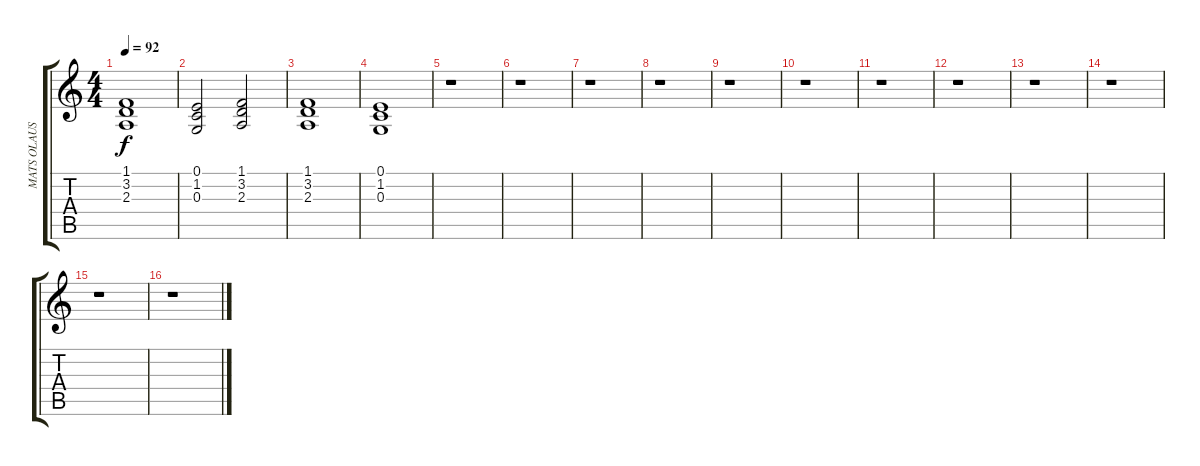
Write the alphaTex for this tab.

\track ("MATS OLAUSSON" "MATS OLAUS") {instrument reedorgan}
\staff {score tabs}
\tuning (E4 B3 G3 D3 A2 E2) {hide}
\ts (4 4)
\tempo 92
\clef g2
\ks c
(1.1 3.2 2.3).1{dy f} |
(0.1 1.2 0.3).2 (1.1 3.2 2.3).2 |
(1.1 3.2 2.3).1 |
(0.1 1.2 0.3).1 |
r.1 |
r.1 |
r.1 |
r.1 |
r.1 |
r.1 |
r.1 |
r.1 |
r.1 |
r.1 |
r.1 |
r.1
